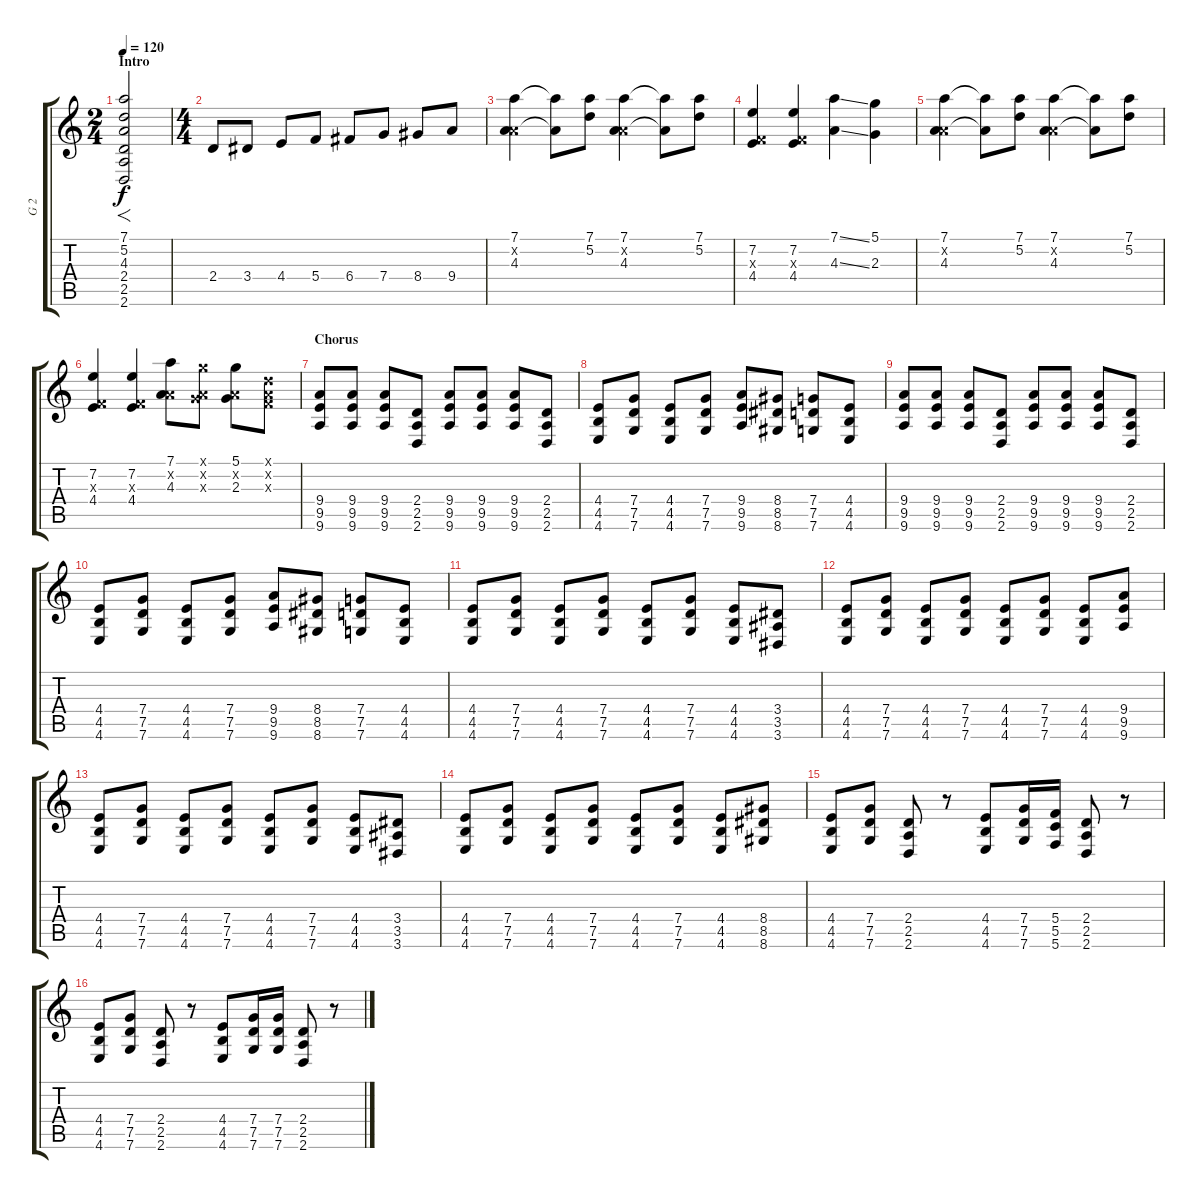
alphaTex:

\track ("G 2" "G 2") {instrument overdrivenguitar}
\staff {score tabs}
\tuning (D4 A3 F3 C3 G2 C2) {hide}
\ts (2 4)
\section ("" "Intro")
\tempo 120
\clef g2
\ks c
(7.1 5.2 4.3 2.4 2.5 2.6).2{f dy f instrument overdrivenguitar} |
\ts (4 4)
2.4.8 3.4.8 4.4.8 5.4.8 6.4.8 7.4.8 8.4.8 9.4.8 |
(7.1 0.2{x} 4.3).4 (7.1{t} 4.3{t}).8 (7.1 5.2).8 (7.1 0.2{x} 4.3).4 (7.1{t} 4.3{t}).8 (7.1 5.2).8 |
(7.2 0.3{x} 4.4).4 (7.2 0.3{x} 4.4).4 (7.1{ss} 4.3{ss}).4 (5.1 2.3).4 |
(7.1 0.2{x} 4.3).4 (7.1{t} 4.3{t}).8 (7.1 5.2).8 (7.1 0.2{x} 4.3).4 (7.1{t} 4.3{t}).8 (7.1 5.2).8 |
(7.2 0.3{x} 4.4).4 (7.2 0.3{x} 4.4).4 (7.1 0.2{x} 4.3).8 (5.1{x} 0.2{x} 2.3{x}).8 (5.1 0.2{x} 2.3).8 (0.1{x} 0.2{x} 0.3{x}).8 |
\section ("" "Chorus")
(9.4 9.5 9.6).8 (9.4 9.5 9.6).8 (9.4 9.5 9.6).8 (2.4 2.5 2.6).8 (9.4 9.5 9.6).8 (9.4 9.5 9.6).8 (9.4 9.5 9.6).8 (2.4 2.5 2.6).8 |
(4.4 4.5 4.6).8 (7.4 7.5 7.6).8 (4.4 4.5 4.6).8 (7.4 7.5 7.6).8 (9.4 9.5 9.6).8 (8.4 8.5 8.6).8 (7.4 7.5 7.6).8 (4.4 4.5 4.6).8 |
(9.4 9.5 9.6).8 (9.4 9.5 9.6).8 (9.4 9.5 9.6).8 (2.4 2.5 2.6).8 (9.4 9.5 9.6).8 (9.4 9.5 9.6).8 (9.4 9.5 9.6).8 (2.4 2.5 2.6).8 |
(4.4 4.5 4.6).8 (7.4 7.5 7.6).8 (4.4 4.5 4.6).8 (7.4 7.5 7.6).8 (9.4 9.5 9.6).8 (8.4 8.5 8.6).8 (7.4 7.5 7.6).8 (4.4 4.5 4.6).8 |
(4.4 4.5 4.6).8 (7.4 7.5 7.6).8 (4.4 4.5 4.6).8 (7.4 7.5 7.6).8 (4.4 4.5 4.6).8 (7.4 7.5 7.6).8 (4.4 4.5 4.6).8 (3.4 3.5 3.6).8 |
(4.4 4.5 4.6).8 (7.4 7.5 7.6).8 (4.4 4.5 4.6).8 (7.4 7.5 7.6).8 (4.4 4.5 4.6).8 (7.4 7.5 7.6).8 (4.4 4.5 4.6).8 (9.4 9.5 9.6).8 |
(4.4 4.5 4.6).8 (7.4 7.5 7.6).8 (4.4 4.5 4.6).8 (7.4 7.5 7.6).8 (4.4 4.5 4.6).8 (7.4 7.5 7.6).8 (4.4 4.5 4.6).8 (3.4 3.5 3.6).8 |
(4.4 4.5 4.6).8 (7.4 7.5 7.6).8 (4.4 4.5 4.6).8 (7.4 7.5 7.6).8 (4.4 4.5 4.6).8 (7.4 7.5 7.6).8 (4.4 4.5 4.6).8 (8.4 8.5 8.6).8 |
(4.4 4.5 4.6).8 (7.4 7.5 7.6).8 (2.4 2.5 2.6).8 r.8 (4.4 4.5 4.6).8 (7.4 7.5 7.6).16 (5.4 5.5 5.6).16 (2.4 2.5 2.6).8 r.8 |
(4.4 4.5 4.6).8 (7.4 7.5 7.6).8 (2.4 2.5 2.6).8 r.8 (4.4 4.5 4.6).8 (7.4 7.5 7.6).16 (7.4 7.5 7.6).16 (2.4 2.5 2.6).8 r.8
